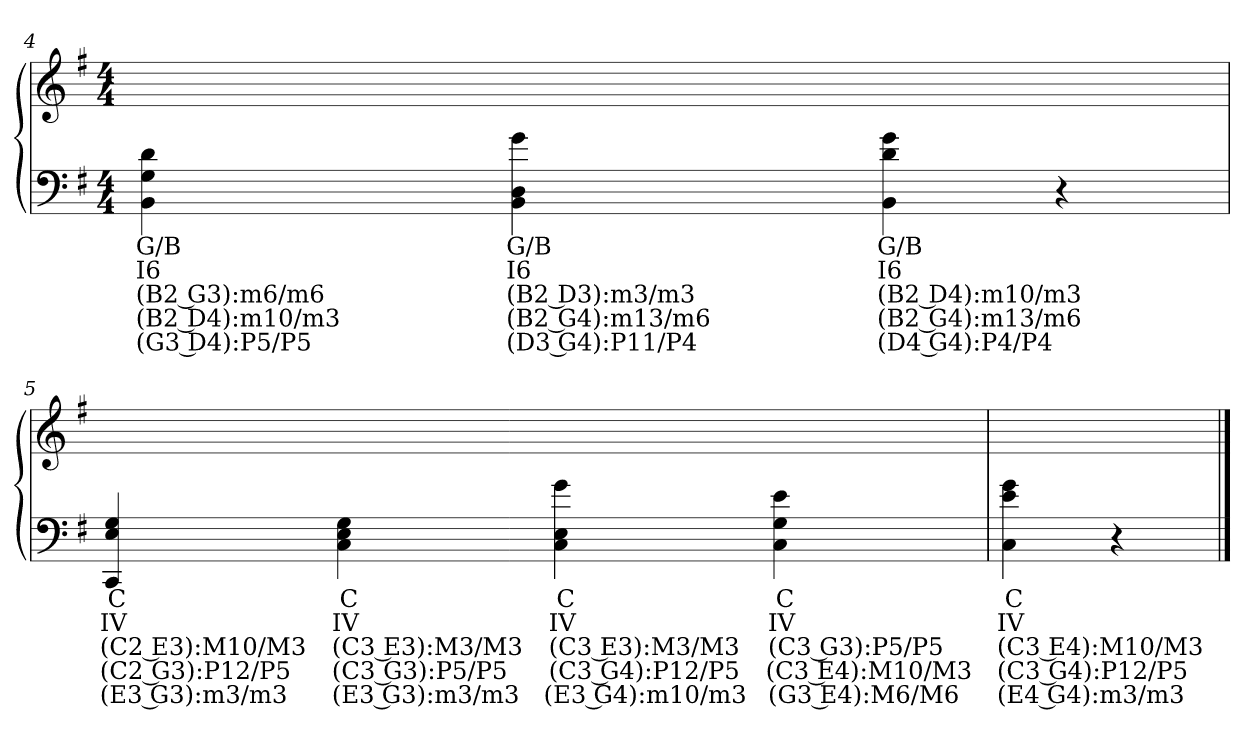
**kern	**text	**text	**text	**text	**text	**kern
*part2	*part2	*part2	*part2	*part2	*part2	*part1
*staff2	*staff2	*staff2	*staff2	*staff2	*staff2	*staff1
*clefF4	*	*	*	*	*	*clefG2
*k[f#]	*	*	*	*	*	*k[f#]
*G:	*	*	*	*	*	*G:
*M4/4	*	*	*	*	*	*M4/4
=4	=4	=4	=4	=4	=4	=4
4BB 4G 4d	G/B	I6	(B2 G3):m6/m6	(B2 D4):m10/m3	(G3 D4):P5/P5	1ryy
4BB 4D 4g	G/B	I6	(B2 D3):m3/m3	(B2 G4):m13/m6	(D3 G4):P11/P4	.
4BB 4d 4g	G/B	I6	(B2 D4):m10/m3	(B2 G4):m13/m6	(D4 G4):P4/P4	.
4r	.	.	.	.	.	.
=5	=5	=5	=5	=5	=5	=5
4CC 4E 4G	C	IV	(C2 E3):M10/M3	(C2 G3):P12/P5	(E3 G3):m3/m3	1ryy
4C 4E 4G	C	IV	(C3 E3):M3/M3	(C3 G3):P5/P5	(E3 G3):m3/m3	.
4C 4E 4g	C	IV	(C3 E3):M3/M3	(C3 G4):P12/P5	(E3 G4):m10/m3	.
4C 4G 4e	C	IV	(C3 G3):P5/P5	(C3 E4):M10/M3	(G3 E4):M6/M6	.
=6	=6	=6	=6	=6	=6	=6
4C 4e 4g	C	IV	(C3 E4):M10/M3	(C3 G4):P12/P5	(E4 G4):m3/m3	2ryy
4r	.	.	.	.	.	.
==	==	==	==	==	==	==
*-	*-	*-	*-	*-	*-	*-
